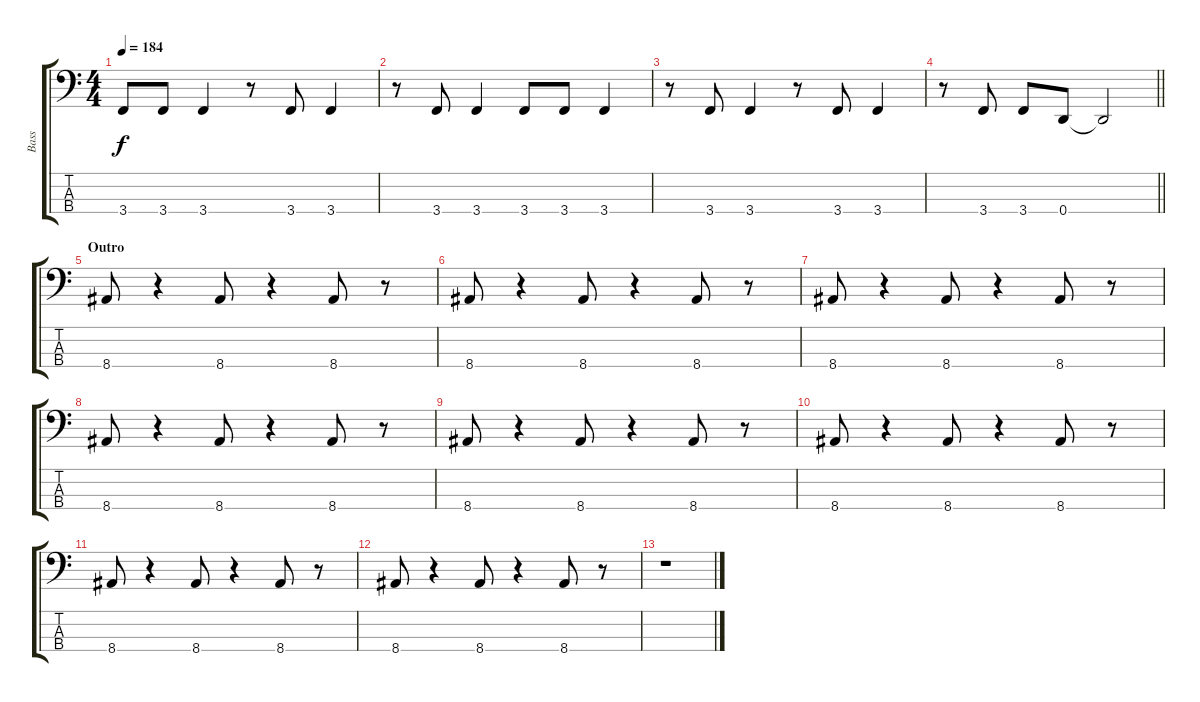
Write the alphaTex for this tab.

\track ("Bass" "Bass") {instrument electricbasspick}
\staff {score tabs}
\tuning (G2 D2 A1 D1) {hide}
\ts (4 4)
\tempo 184
\clef f4
\ks c
3.4.8{dy f} 3.4.8 3.4.4 r.8 3.4.8 3.4.4 |
r.8 3.4.8 3.4.4 3.4.8 3.4.8 3.4.4 |
r.8 3.4.8 3.4.4 r.8 3.4.8 3.4.4 |
\barLineRight lightlight
r.8 3.4.8 3.4.8 0.4.8 0.4{t}.2 |
\section ("" "Outro")
8.4.8 r.4 8.4.8 r.4 8.4.8 r.8 |
8.4.8 r.4 8.4.8 r.4 8.4.8 r.8 |
8.4.8 r.4 8.4.8 r.4 8.4.8 r.8 |
8.4.8 r.4 8.4.8 r.4 8.4.8 r.8 |
8.4.8 r.4 8.4.8 r.4 8.4.8 r.8 |
8.4.8 r.4 8.4.8 r.4 8.4.8 r.8 |
8.4.8 r.4 8.4.8 r.4 8.4.8 r.8 |
8.4.8 r.4 8.4.8 r.4 8.4.8 r.8 |
r.1
